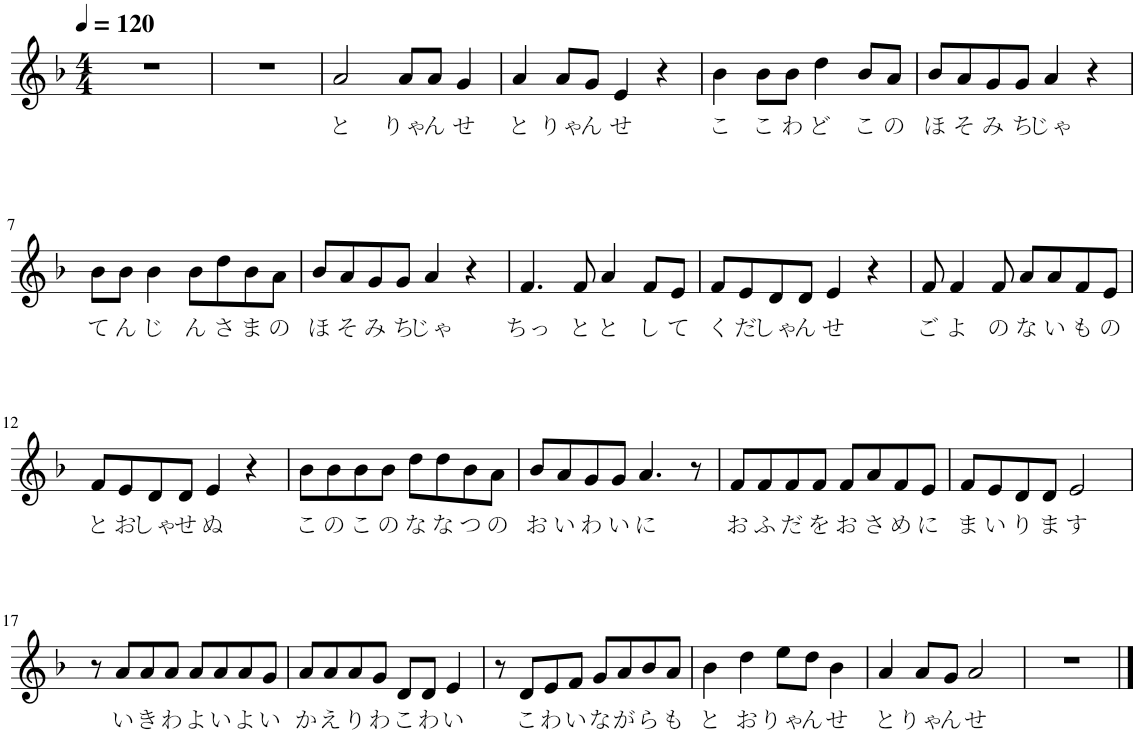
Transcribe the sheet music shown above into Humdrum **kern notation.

**kern	**text
*part1	*part1
*staff1	*staff1
*I"ピアノ	*
*clefG2	*
*k[b-]	*
*M4/4	*
*MM120	*
=1	=1
1r	.
=2	=2
1r	.
=3	=3
!	!LO:LY:b
2a/	と
!	!LO:LY:b
8a/L	りゃ
!	!LO:LY:b
8a/J	ん
!	!LO:LY:b
4g/	せ
=4	=4
!	!LO:LY:b
4a/	と
!	!LO:LY:b
8a/L	りゃ
!	!LO:LY:b
8g/J	ん
!	!LO:LY:b
4e/	せ
4r	.
=5	=5
!	!LO:LY:b
4b-\	こ
!	!LO:LY:b
8b-\L	こ
!	!LO:LY:b
8b-\J	わ
!	!LO:LY:b
4dd\	ど
!	!LO:LY:b
8b-/L	こ
!	!LO:LY:b
8a/J	の
=6	=6
!	!LO:LY:b
8b-/L	ほ
!	!LO:LY:b
8a/	そ
!	!LO:LY:b
8g/	み
!	!LO:LY:b
8g/J	ち
!	!LO:LY:b
4a/	じゃ
4r	.
!!LO:LB:g=z
=7	=7
!	!LO:LY:b
8b-\L	て
!	!LO:LY:b
8b-\J	ん
!	!LO:LY:b
4b-\	じ
!	!LO:LY:b
8b-\L	ん
!	!LO:LY:b
8dd\	さ
!	!LO:LY:b
8b-\	ま
!	!LO:LY:b
8a\J	の
=8	=8
!	!LO:LY:b
8b-/L	ほ
!	!LO:LY:b
8a/	そ
!	!LO:LY:b
8g/	み
!	!LO:LY:b
8g/J	ち
!	!LO:LY:b
4a/	じゃ
4r	.
=9	=9
!	!LO:LY:b
4.f/	ちっ
!	!LO:LY:b
8f/	と
!	!LO:LY:b
4a/	と
!	!LO:LY:b
8f/L	し
!	!LO:LY:b
8e/J	て
=10	=10
!	!LO:LY:b
8f/L	く
!	!LO:LY:b
8e/	だ
!	!LO:LY:b
8d/	しゃ
!	!LO:LY:b
8d/J	ん
!	!LO:LY:b
4e/	せ
4r	.
=11	=11
!	!LO:LY:b
8f/	ご
!	!LO:LY:b
4f/	よ
!	!LO:LY:b
8f/	の
!	!LO:LY:b
8a/L	な
!	!LO:LY:b
8a/	い
!	!LO:LY:b
8f/	も
!	!LO:LY:b
8e/J	の
!!LO:LB:g=z
=12	=12
!	!LO:LY:b
8f/L	と
!	!LO:LY:b
8e/	お
!	!LO:LY:b
8d/	しゃ
!	!LO:LY:b
8d/J	せ
!	!LO:LY:b
4e/	ぬ
4r	.
=13	=13
!	!LO:LY:b
8b-\L	こ
!	!LO:LY:b
8b-\	の
!	!LO:LY:b
8b-\	こ
!	!LO:LY:b
8b-\J	の
!	!LO:LY:b
8dd\L	な
!	!LO:LY:b
8dd\	な
!	!LO:LY:b
8b-\	つ
!	!LO:LY:b
8a\J	の
=14	=14
!	!LO:LY:b
8b-/L	お
!	!LO:LY:b
8a/	い
!	!LO:LY:b
8g/	わ
!	!LO:LY:b
8g/J	い
!	!LO:LY:b
4.a/	に
8r	.
=15	=15
!	!LO:LY:b
8f/L	お
!	!LO:LY:b
8f/	ふ
!	!LO:LY:b
8f/	だ
!	!LO:LY:b
8f/J	を
!	!LO:LY:b
8f/L	お
!	!LO:LY:b
8a/	さ
!	!LO:LY:b
8f/	め
!	!LO:LY:b
8e/J	に
=16	=16
!	!LO:LY:b
8f/L	ま
!	!LO:LY:b
8e/	い
!	!LO:LY:b
8d/	り
!	!LO:LY:b
8d/J	ま
!	!LO:LY:b
2e/	す
!!LO:LB:g=z
=17	=17
8r	.
!	!LO:LY:b
8a/L	い
!	!LO:LY:b
8a/	き
!	!LO:LY:b
8a/J	わ
!	!LO:LY:b
8a/L	よ
!	!LO:LY:b
8a/	い
!	!LO:LY:b
8a/	よ
!	!LO:LY:b
8g/J	い
=18	=18
!	!LO:LY:b
8a/L	か
!	!LO:LY:b
8a/	え
!	!LO:LY:b
8a/	り
!	!LO:LY:b
8g/J	わ
!	!LO:LY:b
8d/L	こ
!	!LO:LY:b
8d/J	わ
!	!LO:LY:b
4e/	い
=19	=19
8r	.
!	!LO:LY:b
8d/L	こ
!	!LO:LY:b
8e/	わ
!	!LO:LY:b
8f/J	い
!	!LO:LY:b
8g/L	な
!	!LO:LY:b
8a/	が
!	!LO:LY:b
8b-/	ら
!	!LO:LY:b
8a/J	も
=20	=20
!	!LO:LY:b
4b-\	と
!	!LO:LY:b
4dd\	お
!	!LO:LY:b
8ee\L	りゃ
!	!LO:LY:b
8dd\J	ん
!	!LO:LY:b
4b-\	せ
=21	=21
!	!LO:LY:b
4a/	と
!	!LO:LY:b
8a/L	りゃ
!	!LO:LY:b
8g/J	ん
!	!LO:LY:b
2a/	せ
=22	=22
1r	.
==	==
*-	*-
